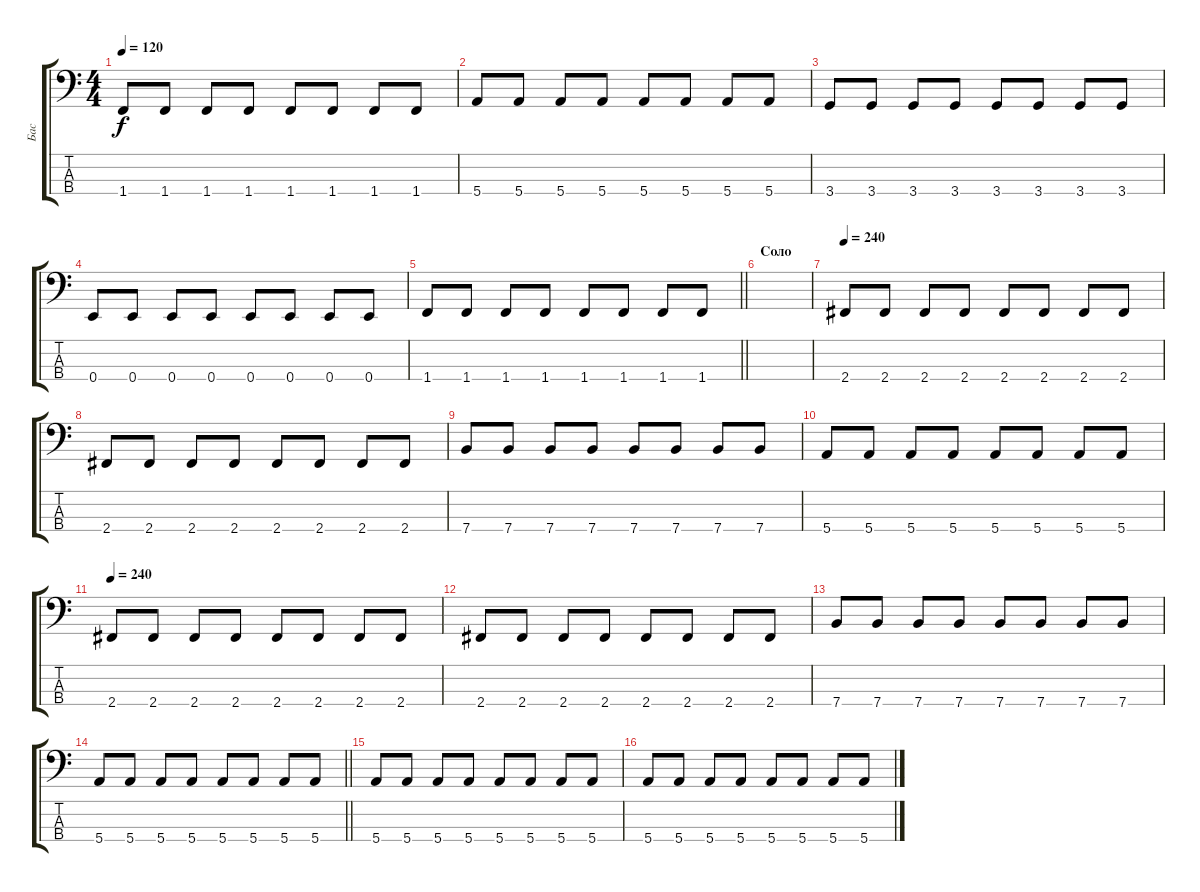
\track ("Бас" "Бас") {instrument electricbassfinger}
\staff {score tabs}
\tuning (G2 D2 A1 E1) {hide}
\ts (4 4)
\tempo 120
\clef f4
\ks c
1.4.8{dy f} 1.4.8 1.4.8 1.4.8 1.4.8 1.4.8 1.4.8 1.4.8 |
5.4.8 5.4.8 5.4.8 5.4.8 5.4.8 5.4.8 5.4.8 5.4.8 |
3.4.8 3.4.8 3.4.8 3.4.8 3.4.8 3.4.8 3.4.8 3.4.8 |
0.4.8 0.4.8 0.4.8 0.4.8 0.4.8 0.4.8 0.4.8 0.4.8 |
\barLineRight lightlight
1.4.8 1.4.8 1.4.8 1.4.8 1.4.8 1.4.8 1.4.8 1.4.8 |
\section ("" "Соло")
|
\tempo 240
2.4.8 2.4.8 2.4.8 2.4.8 2.4.8 2.4.8 2.4.8 2.4.8 |
2.4.8 2.4.8 2.4.8 2.4.8 2.4.8 2.4.8 2.4.8 2.4.8 |
7.4.8 7.4.8 7.4.8 7.4.8 7.4.8 7.4.8 7.4.8 7.4.8 |
5.4.8 5.4.8 5.4.8 5.4.8 5.4.8 5.4.8 5.4.8 5.4.8 |
\tempo 240
2.4.8 2.4.8 2.4.8 2.4.8 2.4.8 2.4.8 2.4.8 2.4.8 |
2.4.8 2.4.8 2.4.8 2.4.8 2.4.8 2.4.8 2.4.8 2.4.8 |
7.4.8 7.4.8 7.4.8 7.4.8 7.4.8 7.4.8 7.4.8 7.4.8 |
\barLineRight lightlight
5.4.8 5.4.8 5.4.8 5.4.8 5.4.8 5.4.8 5.4.8 5.4.8 |
\section ("" " ")
5.4.8 5.4.8 5.4.8 5.4.8 5.4.8 5.4.8 5.4.8 5.4.8 |
5.4.8 5.4.8 5.4.8 5.4.8 5.4.8 5.4.8 5.4.8 5.4.8
